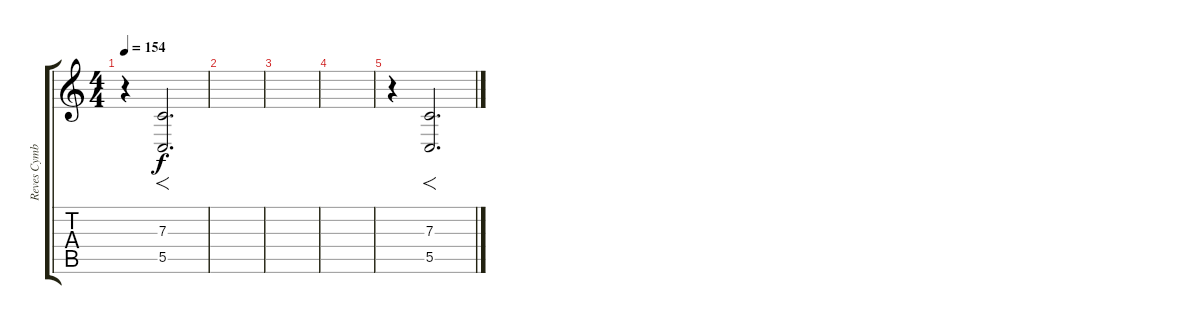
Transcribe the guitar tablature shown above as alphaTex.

\track ("Reves Cymbal" "Reves Cymb") {instrument reversecymbal}
\staff {score tabs}
\tuning (D4 A3 F3 C3 G2 C2) {hide}
\ts (4 4)
\tempo 154
\clef g2
\ks c
r.4{dy f} (7.3 5.5).2{f d} |
|
|
|
r.4 (7.3 5.5).2{f d}
